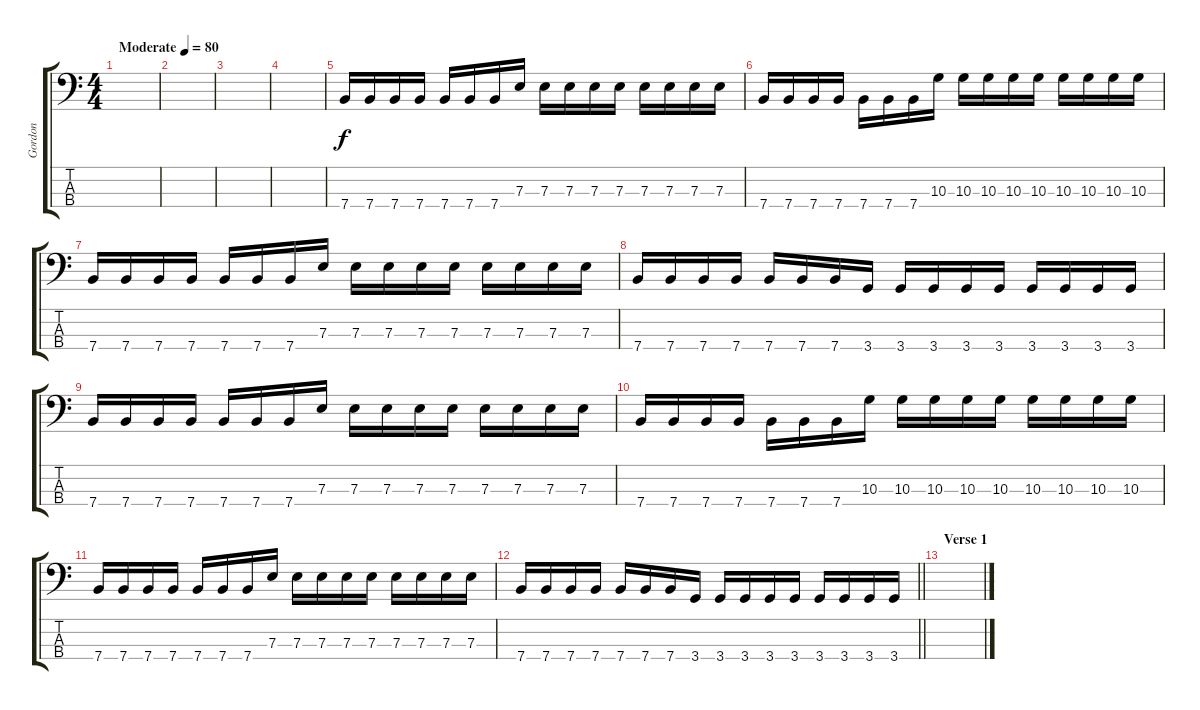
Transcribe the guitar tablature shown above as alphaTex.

\track ("Gordon" "Gordon") {instrument electricbassfinger}
\staff {score tabs}
\tuning (G2 D2 A1 E1) {hide}
\ts (4 4)
\tempo (80 "Moderate")
\clef f4
\ks c
|
|
|
|
7.4.16 7.4.16 7.4.16 7.4.16 7.4.16 7.4.16 7.4.16 7.3.16 7.3.16 7.3.16 7.3.16 7.3.16 7.3.16 7.3.16 7.3.16 7.3.16 |
7.4.16 7.4.16 7.4.16 7.4.16 7.4.16 7.4.16 7.4.16 10.3.16 10.3.16 10.3.16 10.3.16 10.3.16 10.3.16 10.3.16 10.3.16 10.3.16 |
7.4.16 7.4.16 7.4.16 7.4.16 7.4.16 7.4.16 7.4.16 7.3.16 7.3.16 7.3.16 7.3.16 7.3.16 7.3.16 7.3.16 7.3.16 7.3.16 |
7.4.16 7.4.16 7.4.16 7.4.16 7.4.16 7.4.16 7.4.16 3.4.16 3.4.16 3.4.16 3.4.16 3.4.16 3.4.16 3.4.16 3.4.16 3.4.16 |
7.4.16 7.4.16 7.4.16 7.4.16 7.4.16 7.4.16 7.4.16 7.3.16 7.3.16 7.3.16 7.3.16 7.3.16 7.3.16 7.3.16 7.3.16 7.3.16 |
7.4.16 7.4.16 7.4.16 7.4.16 7.4.16 7.4.16 7.4.16 10.3.16 10.3.16 10.3.16 10.3.16 10.3.16 10.3.16 10.3.16 10.3.16 10.3.16 |
7.4.16 7.4.16 7.4.16 7.4.16 7.4.16 7.4.16 7.4.16 7.3.16 7.3.16 7.3.16 7.3.16 7.3.16 7.3.16 7.3.16 7.3.16 7.3.16 |
\barLineRight lightlight
7.4.16 7.4.16 7.4.16 7.4.16 7.4.16 7.4.16 7.4.16 3.4.16 3.4.16 3.4.16 3.4.16 3.4.16 3.4.16 3.4.16 3.4.16 3.4.16 |
\section ("" "Verse 1")
